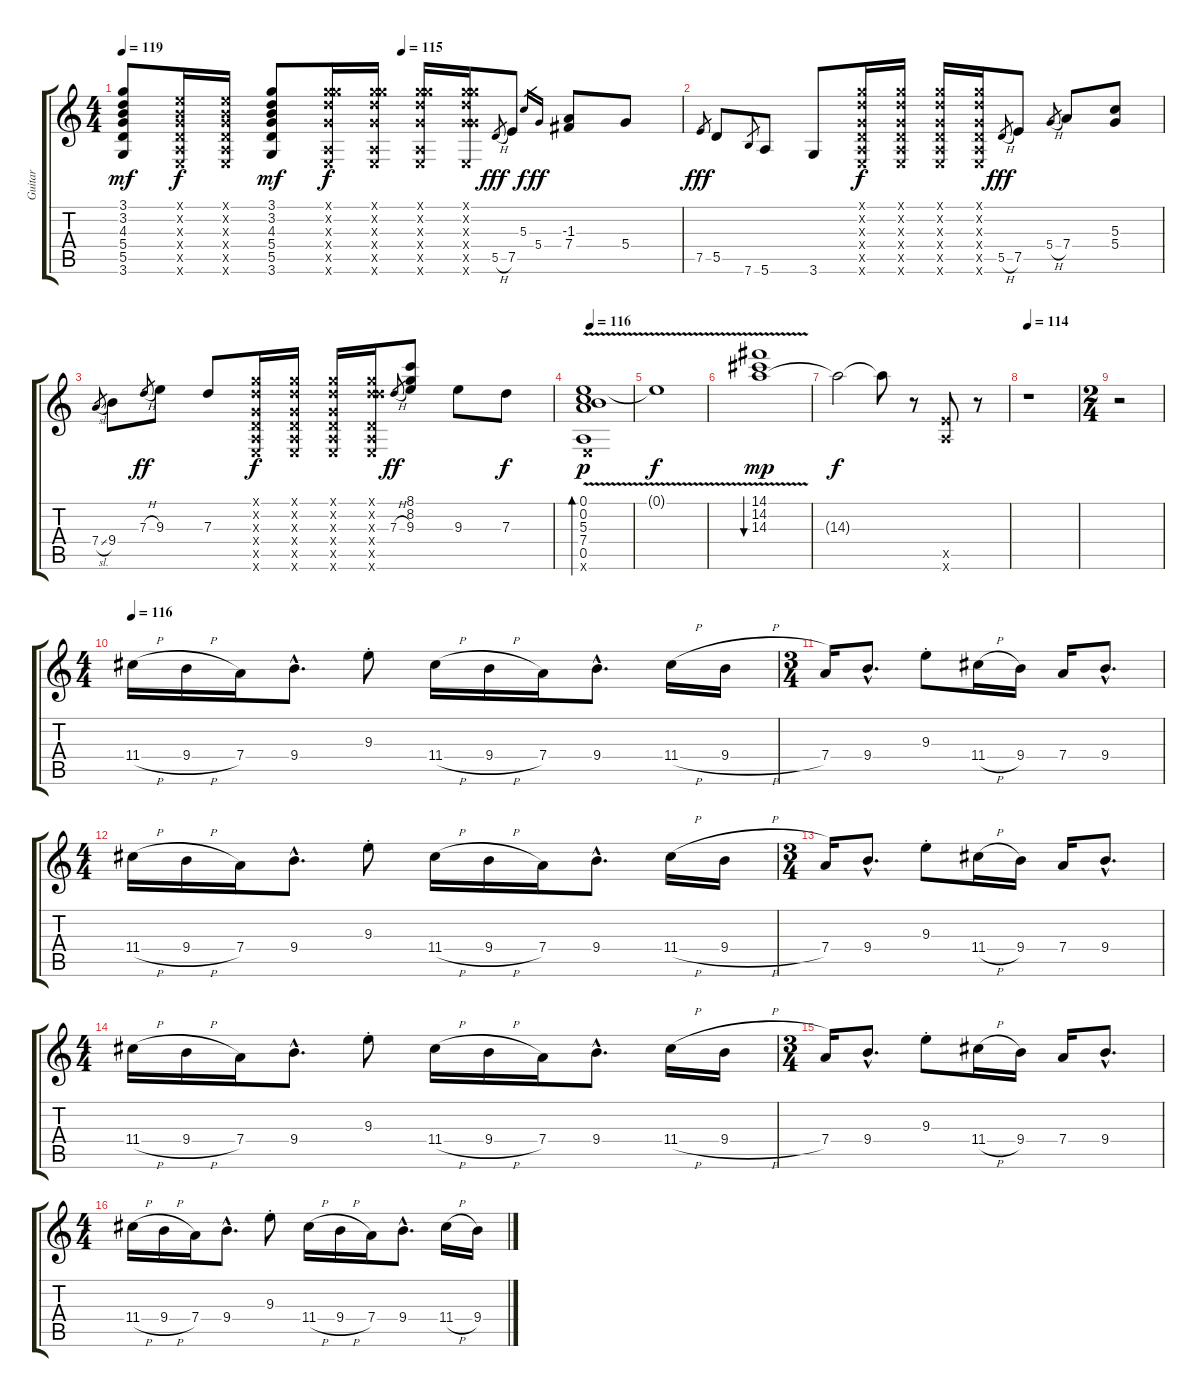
\track ("Guitar" "Guitar") {instrument overdrivenguitar}
\staff {score tabs}
\tuning (E4 B3 G3 D3 A2 E2) {hide}
\ts (4 4)
\tempo 119
\tempo (115 0.5)
\clef g2
\ks c
(3.1 3.2 4.3 5.4 5.5 3.6).8{dy mf} (0.1{x} 0.2{x} 0.3{x} 0.4{x} 0.5{x} 0.6{x}).16{dy f} (0.1{x} 0.2{x} 0.3{x} 0.4{x} 0.5{x} 0.6{x}).16 (3.1 3.2 4.3 5.4 5.5 3.6).8{dy mf} (3.1{x} 8.2{x} 7.3{x} 5.4{x} 0.5{x} 0.6{x}).16{dy f} (3.1{x} 8.2{x} 7.3{x} 5.4{x} 0.5{x} 0.6{x}).16 (3.1{x} 8.2{x} 7.3{x} 5.4{x} 0.5{x} 0.6{x}).16 (3.1{x} 8.2{x} 7.3{x} 5.4{x} 10.5{x} 0.6{x}).16 5.5{h}.8{gr dy fff} 7.5.8 5.3.16{gr dy f} 5.4.16{gr dy ff} (-1.3 7.4).8 5.4.8 |
7.5.8{gr dy fff} 5.5.8 7.6.8{gr} 5.6.8 3.6.8 (3.1{x} 3.2{x} 0.3{x} 0.4{x} 0.5{x} 0.6{x}).16{dy f} (3.1{x} 3.2{x} 0.3{x} 0.4{x} 0.5{x} 0.6{x}).16 (3.1{x} 3.2{x} 0.3{x} 0.4{x} 0.5{x} 0.6{x}).16 (3.1{x} 3.2{x} 0.3{x} 0.4{x} 0.5{x} 0.6{x}).16 5.5{h}.8{gr dy fff} 7.5.8 5.4{h}.8{gr} 7.4.8 (5.3 5.4).8 |
7.4{sl}.8{gr} 9.4.8 7.3{h}.8{gr dy ff} 9.3.8 7.3.8 (3.1{x} 3.2{x} 0.3{x} 0.4{x} 0.5{x} 0.6{x}).16{dy f} (3.1{x} 3.2{x} 0.3{x} 0.4{x} 0.5{x} 0.6{x}).16 (3.1{x} 3.2{x} 0.3{x} 0.4{x} 0.5{x} 0.6{x}).16 (3.1{x} 3.2{x} 7.3{x} 0.4{x} 0.5{x} 0.6{x}).16 7.3{h}.8{gr dy ff} (8.1 8.2 9.3).8 9.3.8 7.3.8{dy f} |
\tempo 116
(0.1{v} 0.2 5.3 7.4 0.5 0.6{x}).1{bd 480 dy p instrument electricguitarjazz} |
0.1{t}.1{dy f} |
(14.1{v} 14.2 14.3).1{bu 480 dy mp} |
14.3{t}.2{dy f} 14.3{t}.8 r.8 (0.5{x} 12.6{x}).8 r.8 |
\tempo 114
r.1 |
\ts (2 4)
r.2 |
\ts (4 4)
\tempo 116
11.4{h}.16 9.4{h}.16 7.4.16 9.4{hac}.8{d} 9.3{st}.8 11.4{h}.16 9.4{h}.16 7.4.16 9.4{hac}.8{d} 11.4{h}.16 9.4{h}.16 |
\ts (3 4)
7.4.16 9.4{hac}.8{d} 9.3{st}.8 11.4{h}.16 9.4.16 7.4.16 9.4{hac}.8{d} |
\ts (4 4)
11.4{h}.16 9.4{h}.16 7.4.16 9.4{hac}.8{d} 9.3{st}.8 11.4{h}.16 9.4{h}.16 7.4.16 9.4{hac}.8{d} 11.4{h}.16 9.4{h}.16 |
\ts (3 4)
7.4.16 9.4{hac}.8{d} 9.3{st}.8 11.4{h}.16 9.4.16 7.4.16 9.4{hac}.8{d} |
\ts (4 4)
11.4{h}.16 9.4{h}.16 7.4.16 9.4{hac}.8{d} 9.3{st}.8 11.4{h}.16 9.4{h}.16 7.4.16 9.4{hac}.8{d} 11.4{h}.16 9.4{h}.16 |
\ts (3 4)
7.4.16 9.4{hac}.8{d} 9.3{st}.8 11.4{h}.16 9.4.16 7.4.16 9.4{hac}.8{d} |
\ts (4 4)
11.4{h}.16 9.4{h}.16 7.4.16 9.4{hac}.8{d} 9.3{st}.8 11.4{h}.16 9.4{h}.16 7.4.16 9.4{hac}.8{d} 11.4{h}.16 9.4{h}.16
